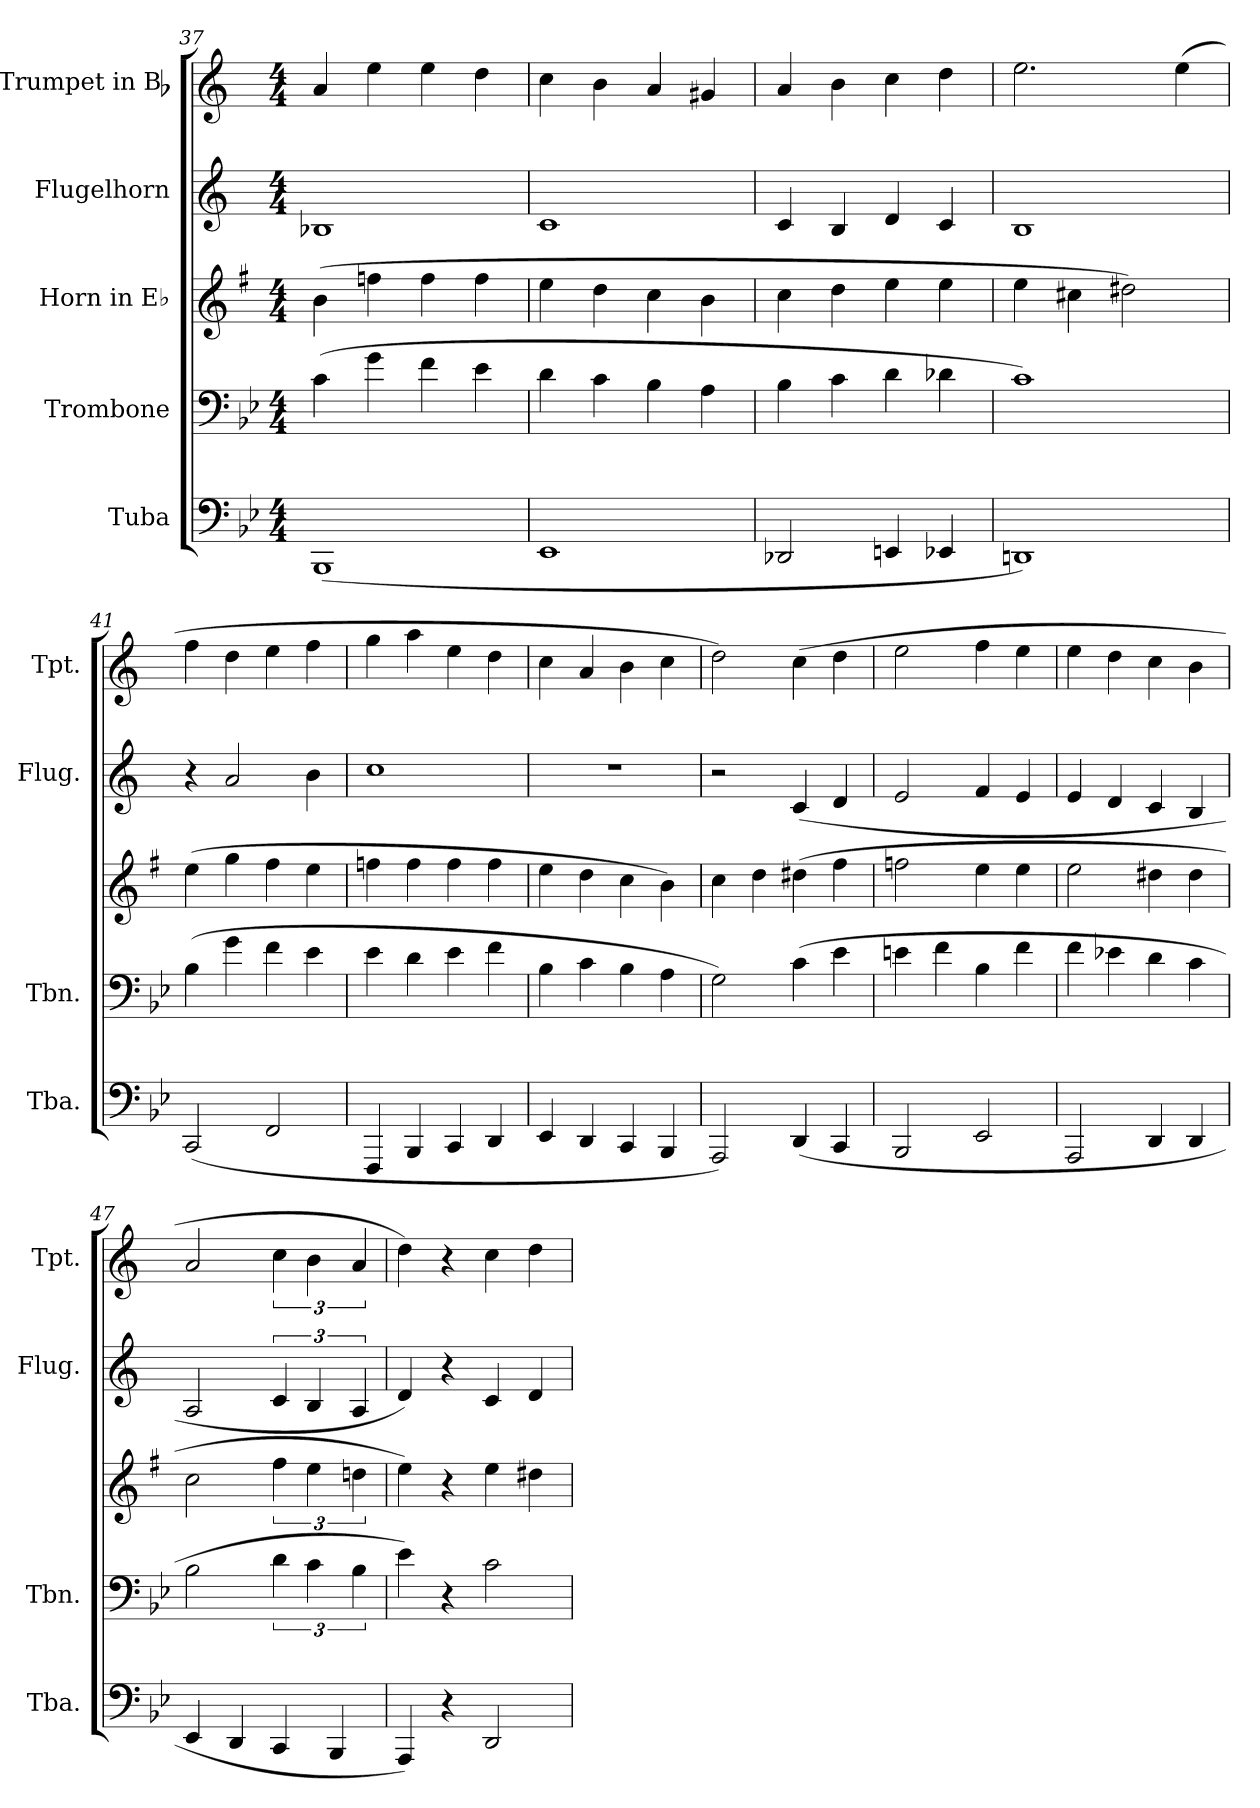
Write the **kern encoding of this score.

**kern	**kern	**kern	**kern	**kern
*part5	*part4	*part3	*part2	*part1
*staff5	*staff4	*staff3	*staff2	*staff1
*I"Tuba	*I"Trombone	*I"Horn in E♭	*I"Flugelhorn	*I"Trumpet in Bb
*I'Tba.	*I'Tbn.	*	*I'Flug.	*I'Tpt.
*clefF4	*clefF4	*clefG2	*clefG2	*clefG2
*	*	*ITrd5c9	*ITrd1c2	*ITrd1c2
*k[b-e-]	*k[b-e-]	*k[b-e-]	*k[b-e-]	*k[b-e-]
*B-:	*B-:	*B-:	*B-:	*B-:
*M4/4	*M4/4	*M4/4	*M4/4	*M4/4
=37	=37	=37	=37	=37
(>1BBB-	(>4c\	(>4d\	1A-X	4g/
.	4g\	4a-X\	.	4dd\
.	4f\	4a-\	.	4dd\
.	4e-\	4a-\	.	4cc\
=38	=38	=38	=38	=38
1EE-	4d\	4g\	1B-	4b-\
.	4c\	4f\	.	4a\
.	4B-\	4e-\	.	4g/
.	4A\	4d\	.	4f#X/
=39	=39	=39	=39	=39
2DD-X/	4B-\	4e-\	4B-/	4g/
.	4c\	4f\	4A/	4a\
4EEn/	4d\	4g\	4c/	4b-\
4EE-X/	4d-X\	4g\	4B-/	4cc\
=40	=40	=40	=40	=40
1DDn)	1c)	4g\	1A	2.dd\
.	.	4en\	.	.
.	.	2f#X\)	.	.
.	.	.	.	(>4dd\
=41	=41	=41	=41	=41
(>2CC/	(>4B-\	(>4g\	4r	4ee-\
.	4g\	4b-\	2g/	4cc\
2FF/	4f\	4a\	.	4dd\
.	4e-\	4g\	4a\	4ee-\
=42	=42	=42	=42	=42
4FFF/	4e-\	4a-X\	1b-	4ff\
4BBB-/	4d\	4a-\	.	4gg\
4CC/	4e-\	4a-\	.	4dd\
4DD/	4f\	4a-\	.	4cc\
!!LO:LB:g=z
=43	=43	=43	=43	=43
4EE-/	4B-\	4g\	1r	4b-\
4DD/	4c\	4f\	.	4g/
4CC/	4B-\	4e-\	.	4a\
4BBB-/	4A\	4d\)	.	4b-\
=44	=44	=44	=44	=44
2AAA/)	2G\)	4e-\	2r	2cc\)
.	.	4f\	.	.
(>4DD/	(>4c\	(>4f#X\	(>4B-/	(>4b-\
4CC/	4e-\	4a\	4c/	4cc\
=45	=45	=45	=45	=45
2BBB-/	4en\	2a-X\	2d/	2dd\
.	4f\	.	.	.
2EE-/	4B-\	4g\	4e-/	4ee-\
.	4f\	4g\	4d/	4dd\
=46	=46	=46	=46	=46
2AAA/	4f\	2g\	4d/	4dd\
.	4e-X\	.	4c/	4cc\
4DD/	4d\	4f#X\	4B-/	4b-\
4DD/	4c\	4f#\	4A/	4a\
=47	=47	=47	=47	=47
4EE-/	2B-\	2e-\	2G/	2g/
4DD/	.	.	.	.
4CC/	6d\	6a\	6B-/	6b-\
.	6c\	6g\	6A/	6a\
4BBB-/	.	.	.	.
.	6B-\	6fn\	6G/	6g/
=48	=48	=48	=48	=48
4AAA/)	4e-\)	4g\)	4c/)	4cc\)
4r	4r	4r	4r	4r
2DD/	2c\	4g\	4B-/	4b-\
.	.	4f#X\	4c/	4cc\
=	=	=	=	=
*-	*-	*-	*-	*-
